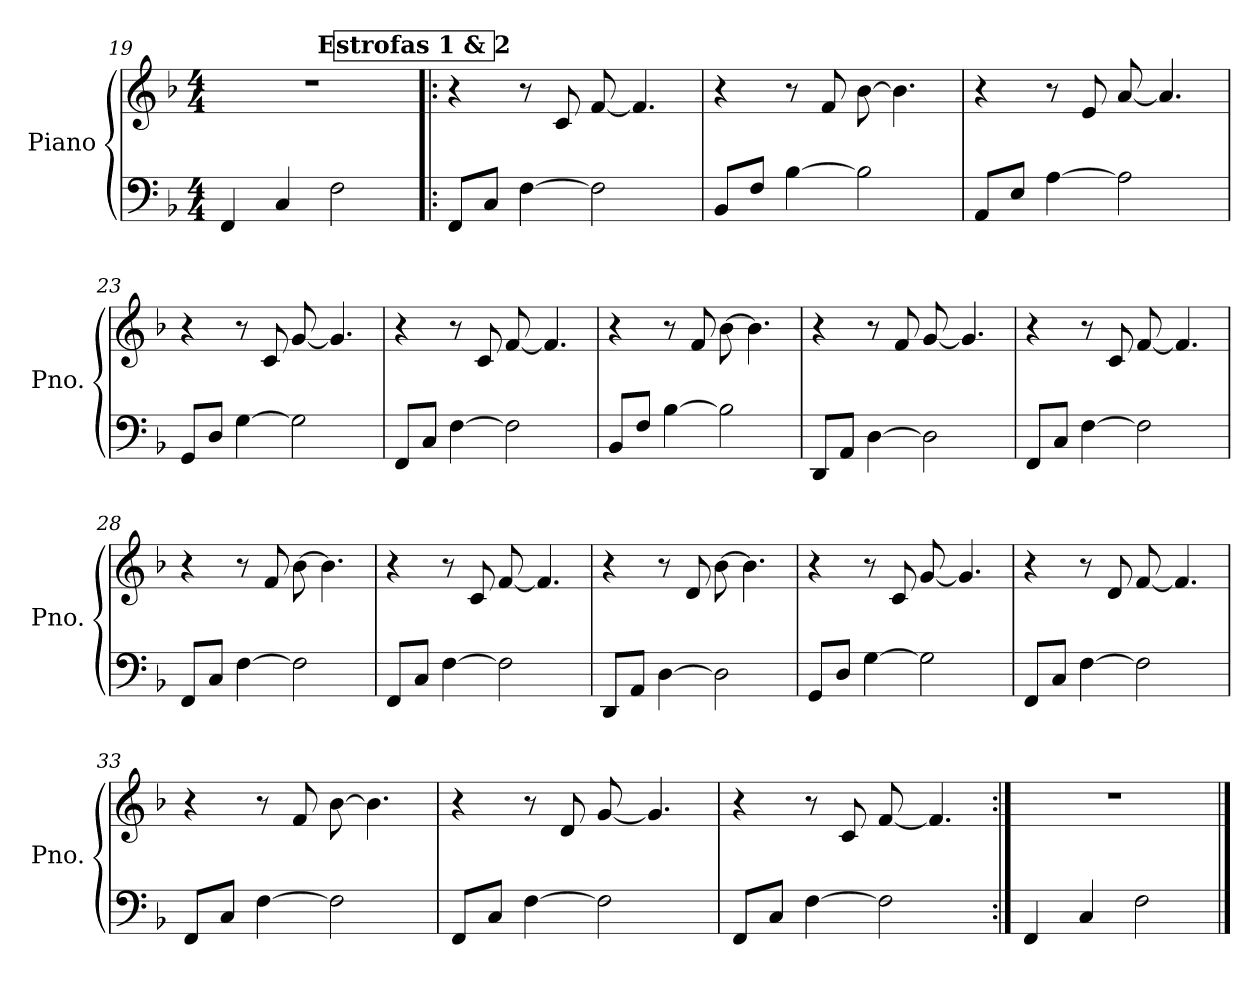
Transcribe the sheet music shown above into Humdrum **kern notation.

**kern	**kern
*part1	*part1
*staff2	*staff1
*I"Piano	*
*I'Pno.	*
*clefF4	*clefG2
*k[b-]	*k[b-]
*M4/4	*M4/4
=19	=19
4FF/	1r
4C/	.
2F\	.
!!LO:LB:g=z
!!LO:REH:place=s1:a:B:fs=14:t=Estrofas 1 & 2
=20!|:	=20!|:
8FF/L	4r
8C/J	.
[4F\	8r
.	8c/
2F\]	[8f/
.	4.f/]
=21	=21
8BB-/L	4r
8F/J	.
[4B-\	8r
.	8f/
2B-\]	[8b-\
.	4.b-\]
=22	=22
8AA/L	4r
8E/J	.
[4A\	8r
.	8e/
2A\]	[8a/
.	4.a/]
=23	=23
8GG/L	4r
8D/J	.
[4G\	8r
.	8c/
2G\]	[8g/
.	4.g/]
=24	=24
8FF/L	4r
8C/J	.
[4F\	8r
.	8c/
2F\]	[8f/
.	4.f/]
=25	=25
8BB-/L	4r
8F/J	.
[4B-\	8r
.	8f/
2B-\]	[8b-\
.	4.b-\]
!!LO:LB:g=z
=26	=26
8DD/L	4r
8AA/J	.
[4D\	8r
.	8f/
2D\]	[8g/
.	4.g/]
=27	=27
8FF/L	4r
8C/J	.
[4F\	8r
.	8c/
2F\]	[8f/
.	4.f/]
=28	=28
8FF/L	4r
8C/J	.
[4F\	8r
.	8f/
2F\]	[8b-\
.	4.b-\]
=29	=29
8FF/L	4r
8C/J	.
[4F\	8r
.	8c/
2F\]	[8f/
.	4.f/]
=30	=30
8DD/L	4r
8AA/J	.
[4D\	8r
.	8d/
2D\]	[8b-\
.	4.b-\]
=31	=31
8GG/L	4r
8D/J	.
[4G\	8r
.	8c/
2G\]	[8g/
.	4.g/]
!!LO:LB:g=z
=32	=32
8FF/L	4r
8C/J	.
[4F\	8r
.	8d/
2F\]	[8f/
.	4.f/]
=33	=33
8FF/L	4r
8C/J	.
[4F\	8r
.	8f/
2F\]	[8b-\
.	4.b-\]
=34	=34
8FF/L	4r
8C/J	.
[4F\	8r
.	8d/
2F\]	[8g/
.	4.g/]
=35	=35
8FF/L	4r
8C/J	.
[4F\	8r
.	8c/
2F\]	[8f/
.	4.f/]
=36:|!	=36:|!
4FF/	1r
4C/	.
2F\	.
==	==
*-	*-
